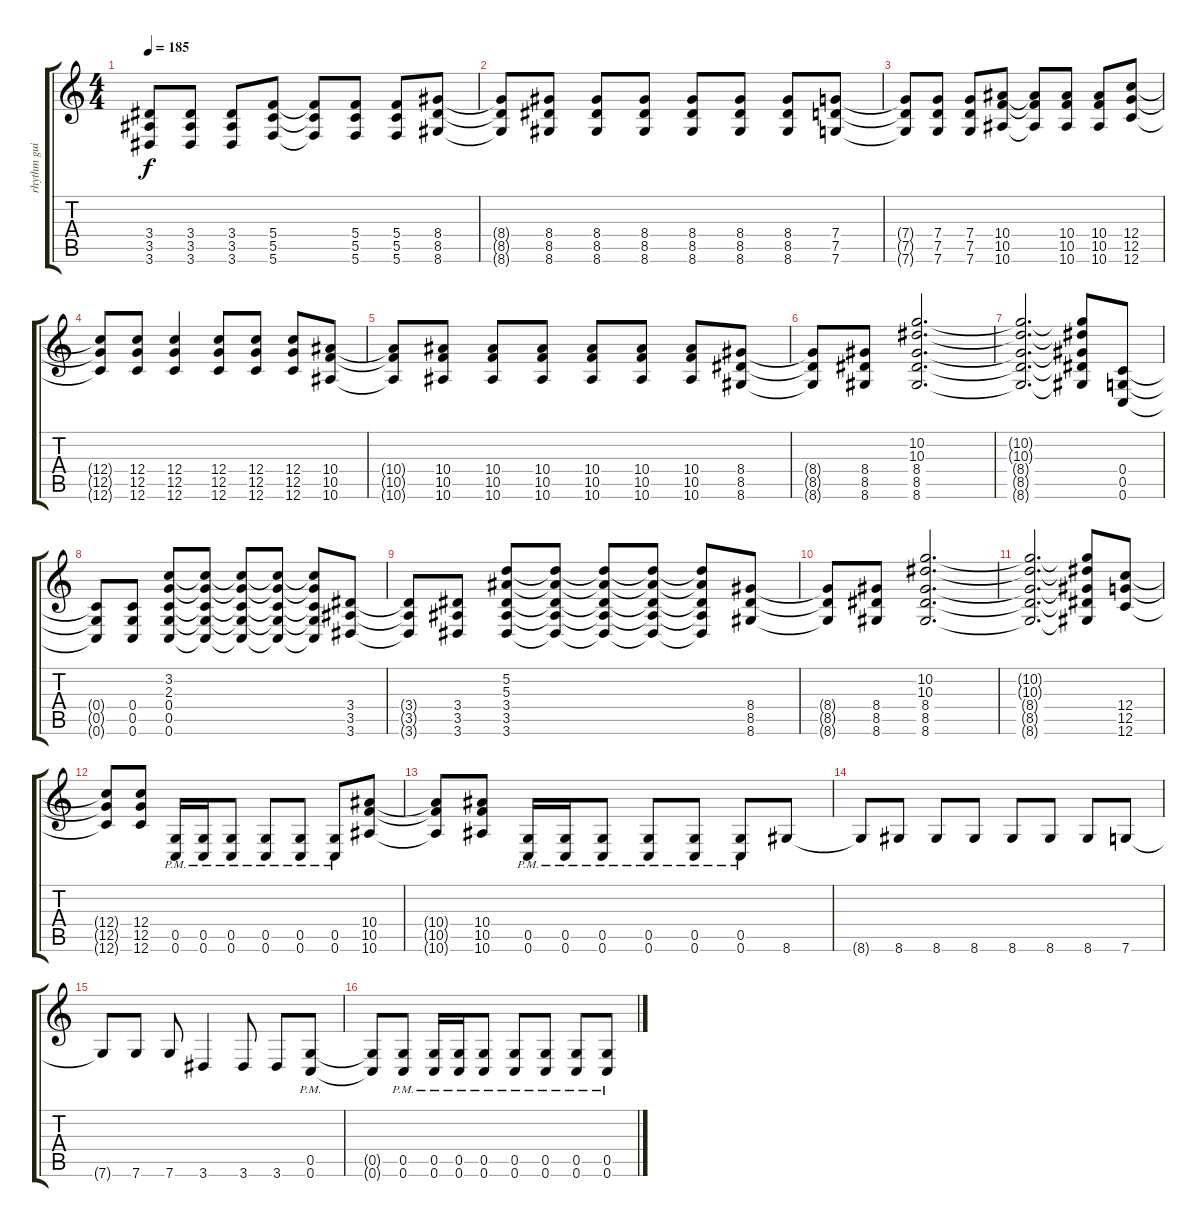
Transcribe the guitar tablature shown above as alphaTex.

\track ("rhythm guitar" "rhythm gui") {instrument distortionguitar}
\staff {score tabs}
\tuning (D4 A3 F3 C3 G2 C2) {hide}
\ts (4 4)
\tempo 185
\clef g2
\ks c
(3.4{t} 3.5{t} 3.6{t}).8{dy f} (3.4 3.5 3.6).8 (3.4 3.5 3.6).8 (5.4 5.5 5.6).8 (5.4{t} 5.5{t} 5.6{t}).8 (5.4 5.5 5.6).8 (5.4 5.5 5.6).8 (8.4 8.5 8.6).8 |
(8.4{t} 8.5{t} 8.6{t}).8 (8.4 8.5 8.6).8 (8.4 8.5 8.6).8 (8.4 8.5 8.6).8 (8.4 8.5 8.6).8 (8.4 8.5 8.6).8 (8.4 8.5 8.6).8 (7.4 7.5 7.6).8 |
(7.4{t} 7.5{t} 7.6{t}).8 (7.4 7.5 7.6).8 (7.4 7.5 7.6).8 (10.4 10.5 10.6).8 (10.4{t} 10.5{t} 10.6{t}).8 (10.4 10.5 10.6).8 (10.4 10.5 10.6).8 (12.4 12.5 12.6).8 |
(12.4{t} 12.5{t} 12.6{t}).8 (12.4 12.5 12.6).8 (12.4 12.5 12.6).4 (12.4 12.5 12.6).8 (12.4 12.5 12.6).8 (12.4 12.5 12.6).8 (10.4 10.5 10.6).8 |
(10.4{t} 10.5{t} 10.6{t}).8 (10.4 10.5 10.6).8 (10.4 10.5 10.6).8 (10.4 10.5 10.6).8 (10.4 10.5 10.6).8 (10.4 10.5 10.6).8 (10.4 10.5 10.6).8 (8.4 8.5 8.6).8 |
(8.4{t} 8.5{t} 8.6{t}).8 (8.4 8.5 8.6).8 (10.2 10.3 8.4 8.5 8.6).2{d} |
(10.2{t} 10.3{t} 8.4{t} 8.5{t} 8.6{t}).2{d} (10.2{t} 10.3{t} 8.4{t} 8.5{t} 8.6{t}).8 (0.4 0.5 0.6).8 |
(0.4{t} 0.5{t} 0.6{t}).8 (0.4 0.5 0.6).8 (3.2 2.3 0.4 0.5 0.6).8 (3.2{t} 2.3{t} 0.4{t} 0.5{t} 0.6{t}).8 (3.2{t} 2.3{t} 0.4{t} 0.5{t} 0.6{t}).8 (3.2{t} 2.3{t} 0.4{t} 0.5{t} 0.6{t}).8 (3.2{t} 2.3{t} 0.4{t} 0.5{t} 0.6{t}).8 (3.4 3.5 3.6).8 |
(3.4{t} 3.5{t} 3.6{t}).8 (3.4 3.5 3.6).8 (5.2 5.3 3.4 3.5 3.6).8 (5.2{t} 5.3{t} 3.4{t} 3.5{t} 3.6{t}).8 (5.2{t} 5.3{t} 3.4{t} 3.5{t} 3.6{t}).8 (5.2{t} 5.3{t} 3.4{t} 3.5{t} 3.6{t}).8 (5.2{t} 5.3{t} 3.4{t} 3.5{t} 3.6{t}).8 (8.4 8.5 8.6).8 |
(8.4{t} 8.5{t} 8.6{t}).8 (8.4 8.5 8.6).8 (10.2 10.3 8.4 8.5 8.6).2{d} |
(10.2{t} 10.3{t} 8.4{t} 8.5{t} 8.6{t}).2{d} (10.2{t} 10.3{t} 8.4{t} 8.5{t} 8.6{t}).8 (12.4 12.5 12.6).8 |
(12.4{t} 12.5{t} 12.6{t}).8 (12.4 12.5 12.6).8 (0.5{pm} 0.6{pm}).16 (0.5{pm} 0.6{pm}).16 (0.5{pm} 0.6{pm}).8 (0.5{pm} 0.6{pm}).8 (0.5{pm} 0.6{pm}).8 (0.5{pm} 0.6{pm}).8 (10.4 10.5 10.6).8 |
(10.4{t} 10.5{t} 10.6{t}).8 (10.4 10.5 10.6).8 (0.5{pm} 0.6{pm}).16 (0.5{pm} 0.6{pm}).16 (0.5{pm} 0.6{pm}).8 (0.5{pm} 0.6{pm}).8 (0.5{pm} 0.6{pm}).8 (0.5{pm} 0.6{pm}).8 8.6.8 |
8.6{t}.8 8.6.8 8.6.8 8.6.8 8.6.8 8.6.8 8.6.8 7.6.8 |
7.6{t}.8 7.6.8 7.6.8 3.6.4 3.6.8 3.6.8 (0.5{pm} 0.6{pm}).8 |
(0.5{t} 0.6{t}).8 (0.5{pm} 0.6{pm}).8 (0.5{pm} 0.6{pm}).16 (0.5{pm} 0.6{pm}).16 (0.5{pm} 0.6{pm}).8 (0.5{pm} 0.6{pm}).8 (0.5{pm} 0.6{pm}).8 (0.5{pm} 0.6{pm}).8 (0.5{pm} 0.6{pm}).8
